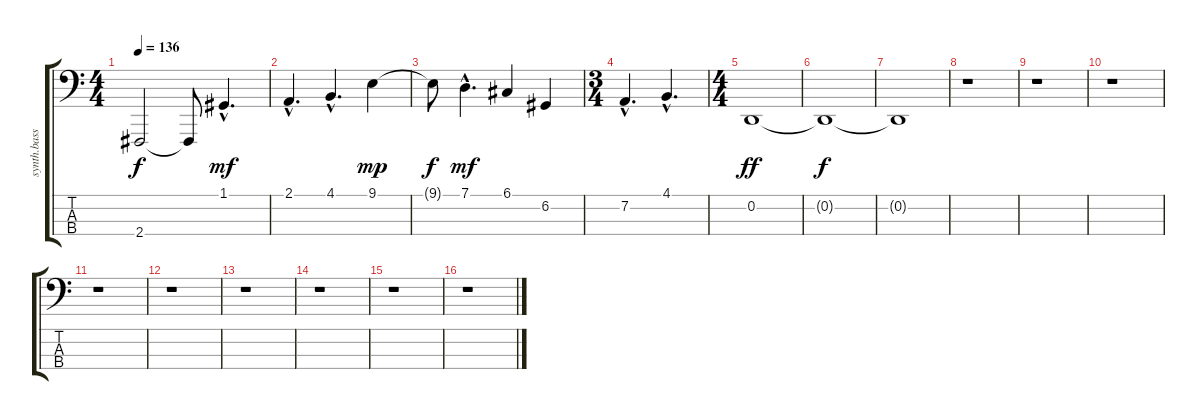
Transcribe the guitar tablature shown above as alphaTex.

\track ("synth.bass" "synth.bass") {instrument synthbrass1}
\staff {score tabs}
\tuning (G2 D2 A1 E1) {hide}
\ts (4 4)
\tempo 136
\clef f4
\ks c
2.4{t}.2{dy f} 2.4{t}.8 1.1{hac}.4{d dy mf volume 16} |
2.1{hac}.4{d} 4.1{hac}.4{d} 9.1.4{dy mp} |
9.1{t}.8{dy f} 7.1{hac}.4{d dy mf} 6.1.4 6.2.4 |
\ts (3 4)
7.2{hac}.4{d} 4.1{hac}.4{d} |
\ts (4 4)
0.2.1{dy ff volume 16} |
0.2{t}.1{dy f} |
0.2{t}.1 |
r.1 |
r.1 |
r.1 |
r.1 |
r.1 |
r.1 |
r.1 |
r.1 |
r.1
